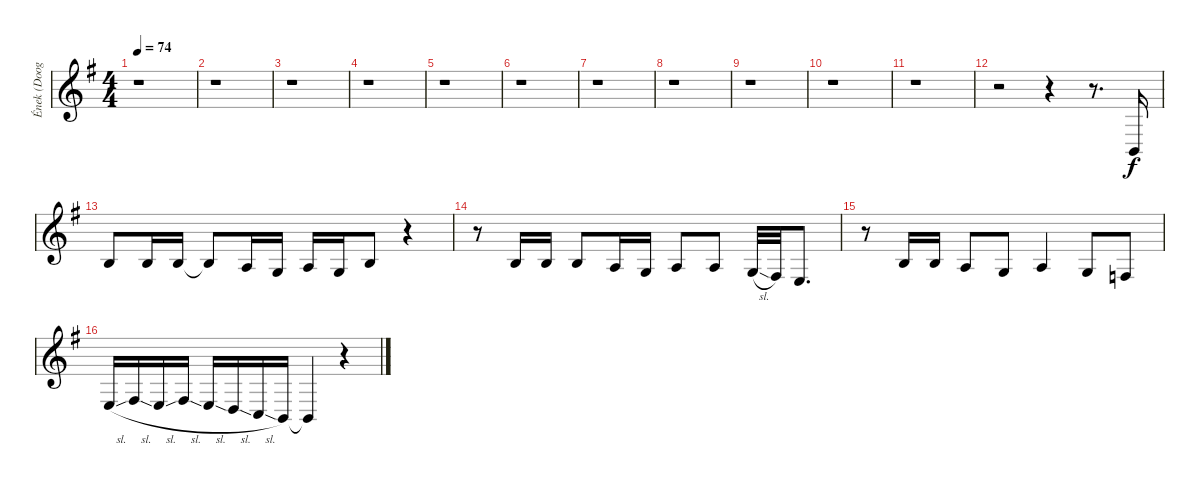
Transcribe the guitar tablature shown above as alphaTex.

\track ("Ének (Doogie White)" "Ének (Doog") {instrument tenorsax}
\staff {score}
\tuning (E4 B3 G3 D3 A2 E2) {hide}
\ts (4 4)
\tempo 74
\clef g2
\ks g
r.1{dy f instrument tenorsax} |
r.1 |
r.1 |
r.1 |
r.1 |
r.1 |
r.1 |
r.1 |
r.1 |
r.1 |
r.1 |
r.2 r.4 r.8{d} 2.5.16 |
0.2.8 0.2.16 0.2.16 0.2{t}.8 2.3.16 0.3.16 2.3.16 0.3.16 0.2.8 r.4 |
r.8 0.2.16 0.2.16 0.2.8 2.3.16 0.3.16 2.3.8 2.3.8 5.4{sl}.32 4.4.32 2.4.8{d} |
r.8 0.2.16 0.2.16 2.3.8 0.3.8 2.3.4 0.3.8 3.4.8 |
7.5{sl}.16 9.5{sl}.16 7.5{sl}.16 9.5{sl}.16 7.5{sl}.16 5.5{sl}.16 3.5{sl}.16 2.5.16 2.5{t}.4 r.4
